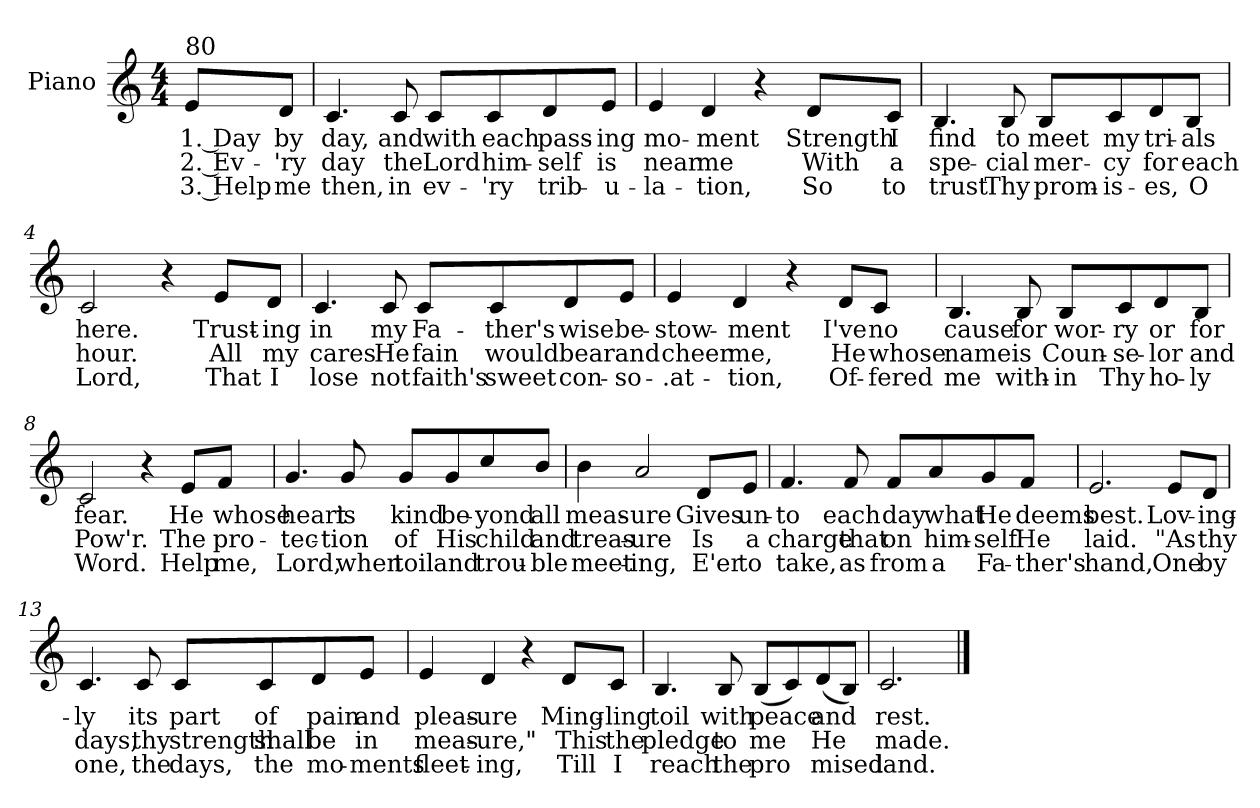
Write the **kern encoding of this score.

**kern	**text	**text	**text
*part1	*part1	*part1	*part1
*staff1	*staff1	*staff1	*staff1
*I"Piano	*	*	*
*I'Pno	*	*	*
*clefG2	*	*	*
*k[]	*	*	*
*C:	*	*	*
*M4/4	*	*	*
=	=	=	=
!LO:TX:a:t=80	!	!	!
8e/L	1. Day	2. Ev-	3. Help
8d/J	by	-'ry	me
=1	=1	=1	=1
4.c/	day,	day	then,
8c/	and	the	in
8c/L	with	Lord	ev-
8c/	each	him-	-'ry
8d/	pass-	-self	trib-
8e/J	-ing	is	-u-
=2	=2	=2	=2
4e/	mo-	near	-la-
4d/	-ment	me	-tion,
4r	.	.	.
8d/L	Strength	With	So
8c/J	I	a	to
!!LO:LB:g=z
=3	=3	=3	=3
4.B/	find	spe-	trust
8B/	to	-cial	Thy
8B/L	meet	mer-	prom-
8c/	my	-cy	-is-
8d/	tri-	for	-es,
8B/J	-als	each	O
=4	=4	=4	=4
2c/	here.	hour.	Lord,
4r	.	.	.
8e/L	Trust-	All	That
8d/J	-ing	my	I
=5	=5	=5	=5
4.c/	in	cares	lose
8c/	my	He	not
8c/L	Fa-	fain	faith's
8c/	-ther's	would	sweet
8d/	wise	bear	con-
8e/J	be-	and	-so-
!!LO:LB:g=z
=6	=6	=6	=6
4e/	stow-	cheer	-.at-
4d/	-ment	me,	-tion,
4r	.	.	.
8d/L	I've	He	Of-
8c/J	no	whose	-fered
=7	=7	=7	=7
4.B/	cause	name	me
8B/	for	is	with-
8B/L	wor-	Coun-	-in
8c/	-ry	-se-	Thy
8d/	or	-lor	ho-
8B/J	for	and	-ly
=8	=8	=8	=8
2c/	fear.	Pow'r.	Word.
4r	.	.	.
8e/L	He	The	Help
8f/J	whose	pro-	me,
!!LO:LB:g=z
=9	=9	=9	=9
4.g/	heart	-tec-	Lord,
8g/	is	-tion	when
8g/L	kind	of	toil
8g/	be-	His	and
8cc/	-yond	child	trou-
8b/J	all	and	-ble
=10	=10	=10	=10
4b\	meas-	treas-	meet-
2a/	-ure	-ure	-ing,
8d/L	Gives	Is	E'er
8e/J	un-	a	to
!!LO:LB:g=z
=11	=11	=11	=11
4.f/	-to	charge	take,
8f/	each	that	as
8f/L	day	on	from
8a/	what	him-	a
8g/	He	-self	Fa-
8f/J	deems	He	-ther's
=12	=12	=12	=12
2.e/	best.	laid.	hand,
8e/L	Lov-	"As	One
8d/J	-ing-	thy	by
!!LO:LB:g=z
=13	=13	=13	=13
4.c/	-ly	days,	one,
8c/	its	thy	the
8c/L	part	strength	days,
8c/	of	shall	the
8d/	pain	be	mo-
8e/J	and	in	-ments
=14	=14	=14	=14
4e/	pleas-	meas-	fleet-
4d/	-ure	-ure,"	-ing,
4r	.	.	.
8d/L	Ming-	This	Till
8c/J	-ling	the	I
!!LO:PB:g=z
=15	=15	=15	=15
4.B/	toil	pledge	reach
8B/	with	to	the
(8B/L	peace	me	pro
8c/)	.	.	.
(8d/	and	He	mised
8B/J)	.	.	.
=16	=16	=16	=16
2.c/	rest.	made.	land.
==	==	==	==
*-	*-	*-	*-
